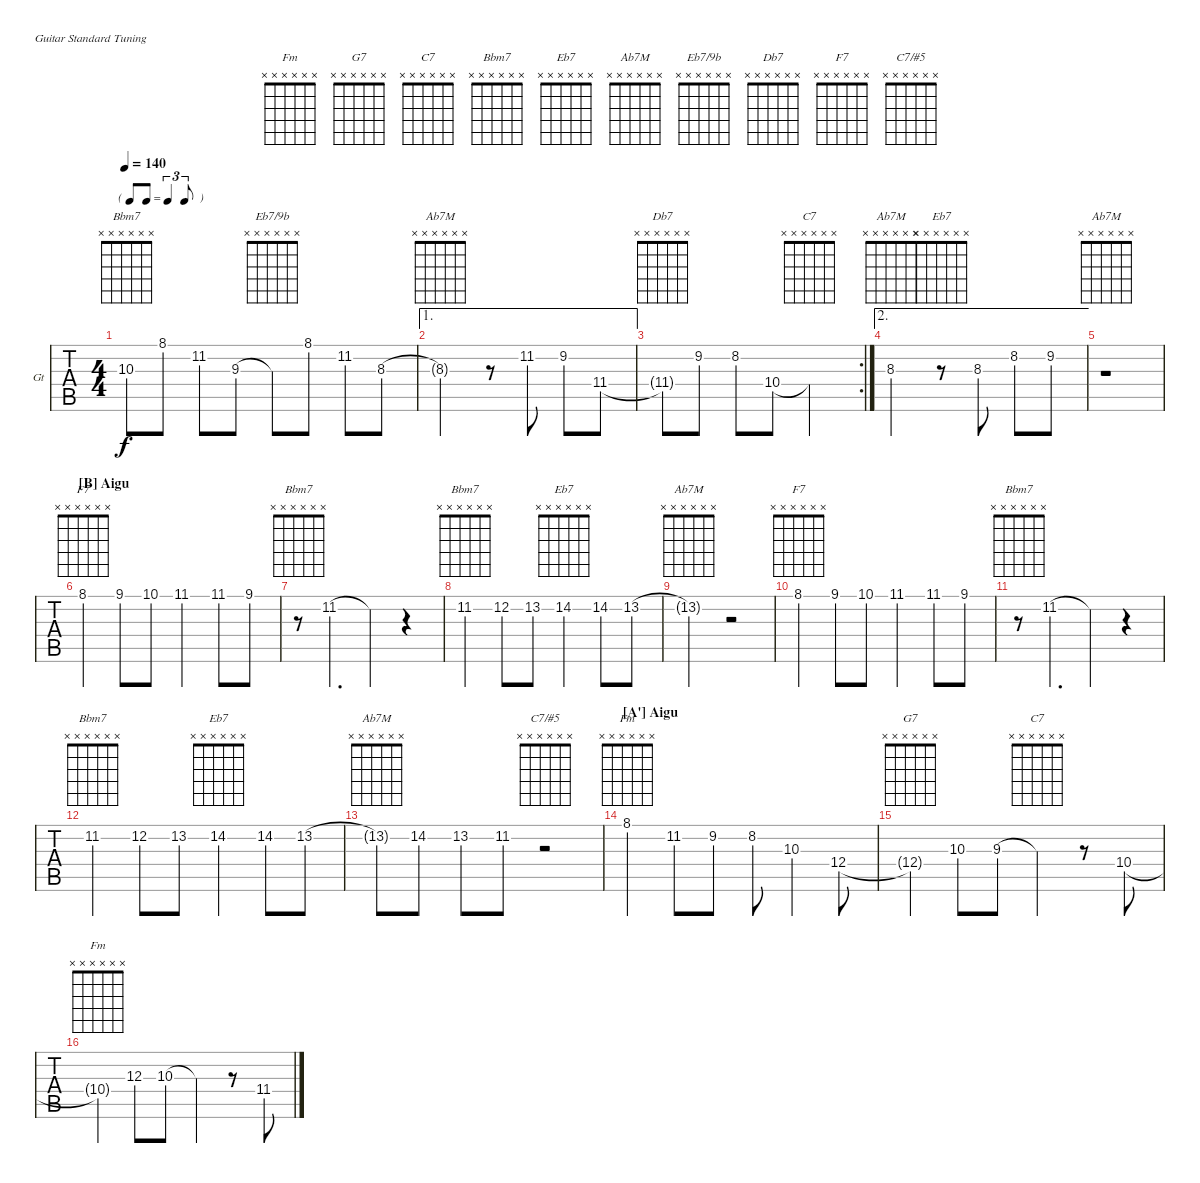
\defaultSystemsLayout 4
\bracketExtendMode nobrackets
\firstSystemTrackNameOrientation horizontal
\otherSystemsTrackNameOrientation horizontal
\chordDiagramsInScore
\track ("Guitar" "Gt") {instrument acousticguitarsteel}
\staff {tabs}
\tuning (E4 B3 G3 D3 A2 E2)
\chord ("Fm" x x x x x x)
\chord ("G7" x x x x x x)
\chord ("C7" x x x x x x)
\chord ("Bbm7" x x x x x x)
\chord ("Eb7" x x x x x x)
\chord ("Ab7M" x x x x x x)
\chord ("Eb7/9b" x x x x x x)
\chord ("Db7" x x x x x x)
\chord ("F7" x x x x x x)
\chord ("C7/#5" x x x x x x)
\ts (4 4)
\tf triplet8th
\tempo 140
\clef g2
\ks ab
10.3{t}.8{ch "Bbm7" dy f} 8.1.8 11.2.8 9.3.8 9.3{t}.8{ch "Eb7/9b"} 8.1.8 11.2.8 8.3.8 |
\ae 1
8.3{t}.2{ch "Ab7M"} r.8 11.2.8 9.2.8 11.4.8 |
\rc 2
11.4{t}.8{ch "Db7"} 9.2.8 8.2.8 10.4.8 10.4{t}.2{ch "C7"} |
\ae 2
8.3.2{ch "Ab7M"} r.8{ch "Eb7"} 8.3.8 8.2.8 9.2.8 |
r.1{ch "Ab7M"} |
\section ("B" "Aigu")
8.1.4{ch "F7"} 9.1.8 10.1.8 11.1.4 11.1.8 9.1.8 |
r.8{ch "Bbm7"} 11.2.4{d} 11.2{t}.4 r.4 |
11.2.4{ch "Bbm7"} 12.2.8 13.2.8 14.2.4{ch "Eb7"} 14.2.8 13.2.8 |
13.2{t}.2{ch "Ab7M"} r.2 |
8.1.4{ch "F7"} 9.1.8 10.1.8 11.1.4 11.1.8 9.1.8 |
r.8{ch "Bbm7"} 11.2.4{d} 11.2{t}.4 r.4 |
11.2.4{ch "Bbm7"} 12.2.8 13.2.8 14.2.4{ch "Eb7"} 14.2.8 13.2.8 |
13.2{t}.8{ch "Ab7M"} 14.2.8 13.2.8 11.2.8 r.2{ch "C7/#5"} |
\section ("A'" "Aigu")
8.1.4{ch "Fm"} 11.2.8 9.2.8 8.2.8 10.3.4 12.4.8 |
12.4{t}.4{ch "G7"} 10.3.8 9.3.8 9.3{t}.4{ch "C7"} r.8 10.4.8 |
10.4{t}.4{ch "Fm"} 12.3.8 10.3.8 10.3{t}.4 r.8 11.4.8
